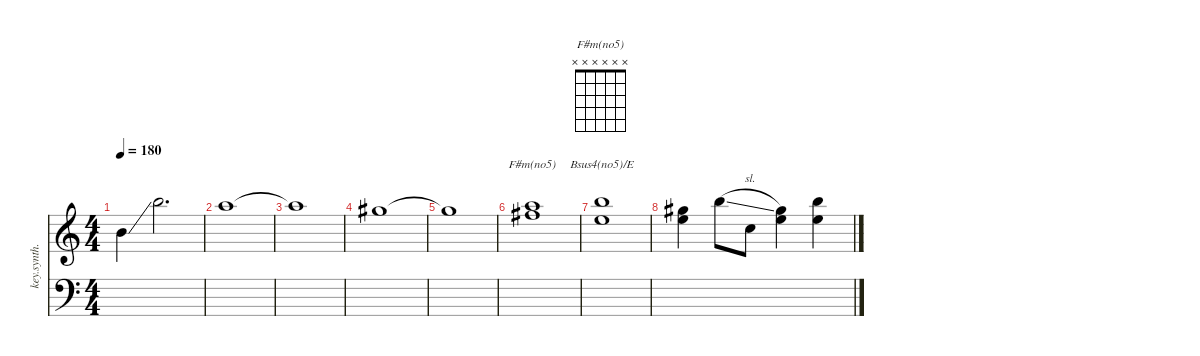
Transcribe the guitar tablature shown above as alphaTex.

\defaultSystemsLayout 4
\hideDynamics
\bracketExtendMode nobrackets
\otherSystemsTrackNameOrientation horizontal
\track ("Key Synthesizer" "key.synth.") {instrument fx3crystal}
\staff {score}
\tuning (E4 B3 G3 D3 A2 E2)
\chord ("F#m(no5)" x x x x x x)
\chord ("Bsus4(no5)/E" 19 17 x x x x) {firstfret 17 showdiagram false showfingering false}
\ts (4 4)
\tempo 180
\clef g2
\ks c
7.1{ss}.4{dy mf beam Down} 19.1.2{d beam Down} |
17.1.1{beam Down} |
17.1{t}.1{beam Down} |
16.1{acc #}.1{beam Down} |
16.1{t acc #}.1{beam Down} |
(14.1{acc #} 22.2).1{ch "F#m(no5)" beam Down} |
(19.1 17.2).1{ch "Bsus4(no5)/E" beam Down} |
(17.2 16.1{acc #}).4{beam Down} 19.1{sl}.8{beam Down} 17.3.8{beam Down} (17.2 16.1{acc #}).4{beam Down} (19.1 17.2).4{beam Down} |
|
|
|
|
|
|
|
\staff {score}
\tuning (G2 D2 A1 E1 B0)
\clef f4
\ottava regular
\simile none
\ks c
|
|
|
|
|
|
|
|
|
|
|
|
|
|
|
